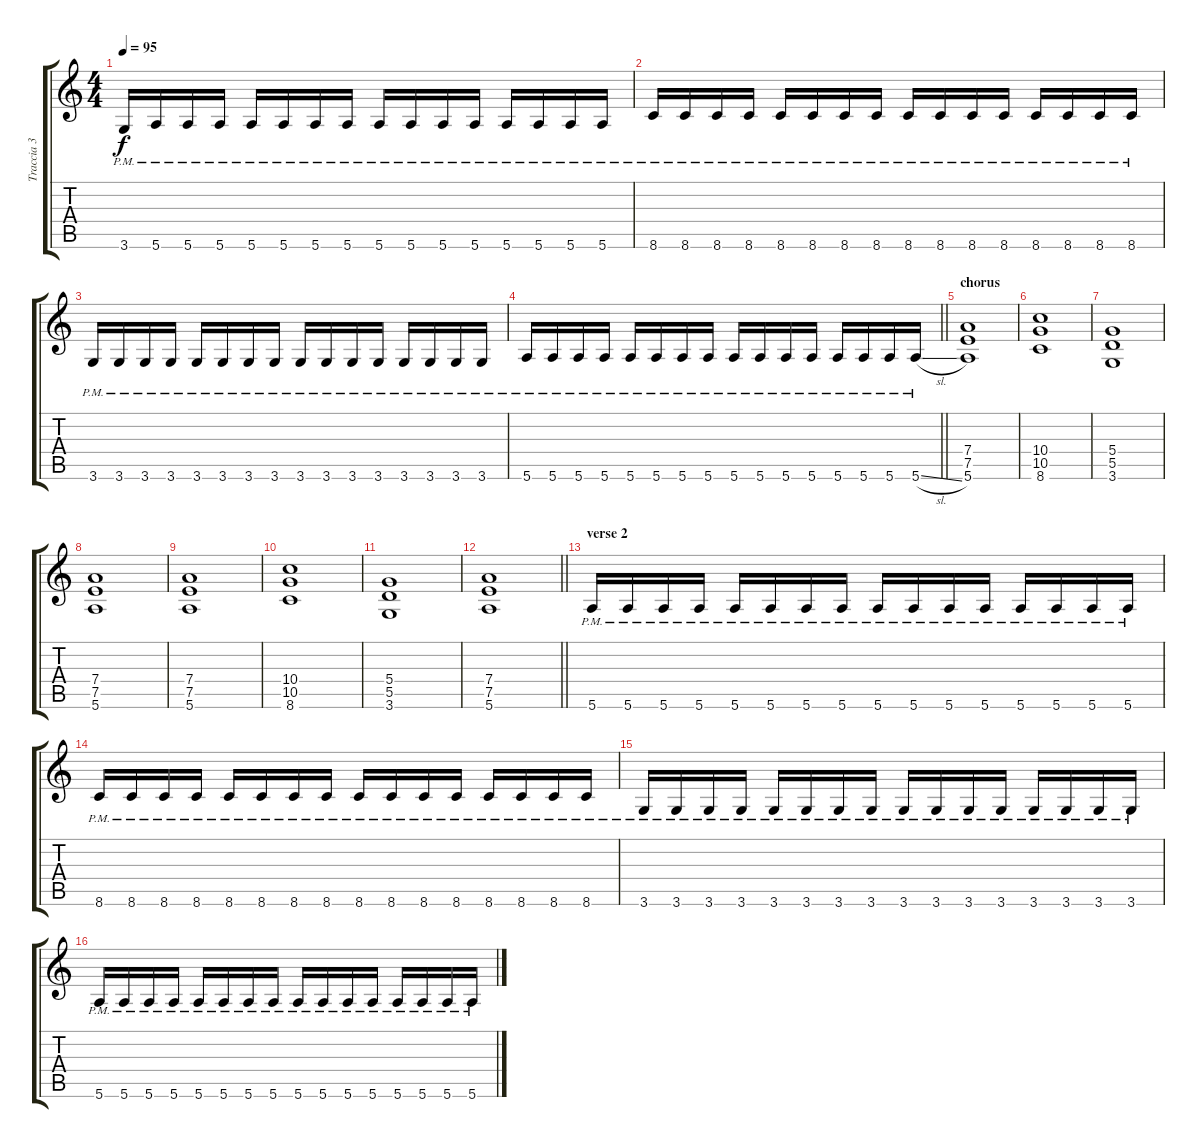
\track ("Traccia 3" "Traccia 3") {instrument distortionguitar}
\staff {score tabs}
\tuning (E4 B3 G3 D3 A2 E2) {hide}
\ts (4 4)
\tempo 95
\clef g2
\ks c
3.6{pm}.16{dy f} 5.6{pm}.16 5.6{pm}.16 5.6{pm}.16 5.6{pm}.16 5.6{pm}.16 5.6{pm}.16 5.6{pm}.16 5.6{pm}.16 5.6{pm}.16 5.6{pm}.16 5.6{pm}.16 5.6{pm}.16 5.6{pm}.16 5.6{pm}.16 5.6{pm}.16 |
8.6{pm}.16 8.6{pm}.16 8.6{pm}.16 8.6{pm}.16 8.6{pm}.16 8.6{pm}.16 8.6{pm}.16 8.6{pm}.16 8.6{pm}.16 8.6{pm}.16 8.6{pm}.16 8.6{pm}.16 8.6{pm}.16 8.6{pm}.16 8.6{pm}.16 8.6{pm}.16 |
3.6{pm}.16 3.6{pm}.16 3.6{pm}.16 3.6{pm}.16 3.6{pm}.16 3.6{pm}.16 3.6{pm}.16 3.6{pm}.16 3.6{pm}.16 3.6{pm}.16 3.6{pm}.16 3.6{pm}.16 3.6{pm}.16 3.6{pm}.16 3.6{pm}.16 3.6{pm}.16 |
\barLineRight lightlight
5.6{pm}.16 5.6{pm}.16 5.6{pm}.16 5.6{pm}.16 5.6{pm}.16 5.6{pm}.16 5.6{pm}.16 5.6{pm}.16 5.6{pm}.16 5.6{pm}.16 5.6{pm}.16 5.6{pm}.16 5.6{pm}.16 5.6{pm}.16 5.6{pm}.16 5.6{sl pm}.16 |
\section ("" "chorus")
(7.4 7.5 5.6).1 |
(10.4 10.5 8.6).1 |
(5.4 5.5 3.6).1 |
(7.4 7.5 5.6).1 |
(7.4 7.5 5.6).1 |
(10.4 10.5 8.6).1 |
(5.4 5.5 3.6).1 |
\barLineRight lightlight
(7.4 7.5 5.6).1 |
\section ("" "verse 2")
5.6{pm}.16 5.6{pm}.16 5.6{pm}.16 5.6{pm}.16 5.6{pm}.16 5.6{pm}.16 5.6{pm}.16 5.6{pm}.16 5.6{pm}.16 5.6{pm}.16 5.6{pm}.16 5.6{pm}.16 5.6{pm}.16 5.6{pm}.16 5.6{pm}.16 5.6{pm}.16 |
8.6{pm}.16 8.6{pm}.16 8.6{pm}.16 8.6{pm}.16 8.6{pm}.16 8.6{pm}.16 8.6{pm}.16 8.6{pm}.16 8.6{pm}.16 8.6{pm}.16 8.6{pm}.16 8.6{pm}.16 8.6{pm}.16 8.6{pm}.16 8.6{pm}.16 8.6{pm}.16 |
3.6{pm}.16 3.6{pm}.16 3.6{pm}.16 3.6{pm}.16 3.6{pm}.16 3.6{pm}.16 3.6{pm}.16 3.6{pm}.16 3.6{pm}.16 3.6{pm}.16 3.6{pm}.16 3.6{pm}.16 3.6{pm}.16 3.6{pm}.16 3.6{pm}.16 3.6{pm}.16 |
5.6{pm}.16 5.6{pm}.16 5.6{pm}.16 5.6{pm}.16 5.6{pm}.16 5.6{pm}.16 5.6{pm}.16 5.6{pm}.16 5.6{pm}.16 5.6{pm}.16 5.6{pm}.16 5.6{pm}.16 5.6{pm}.16 5.6{pm}.16 5.6{pm}.16 5.6{pm}.16
